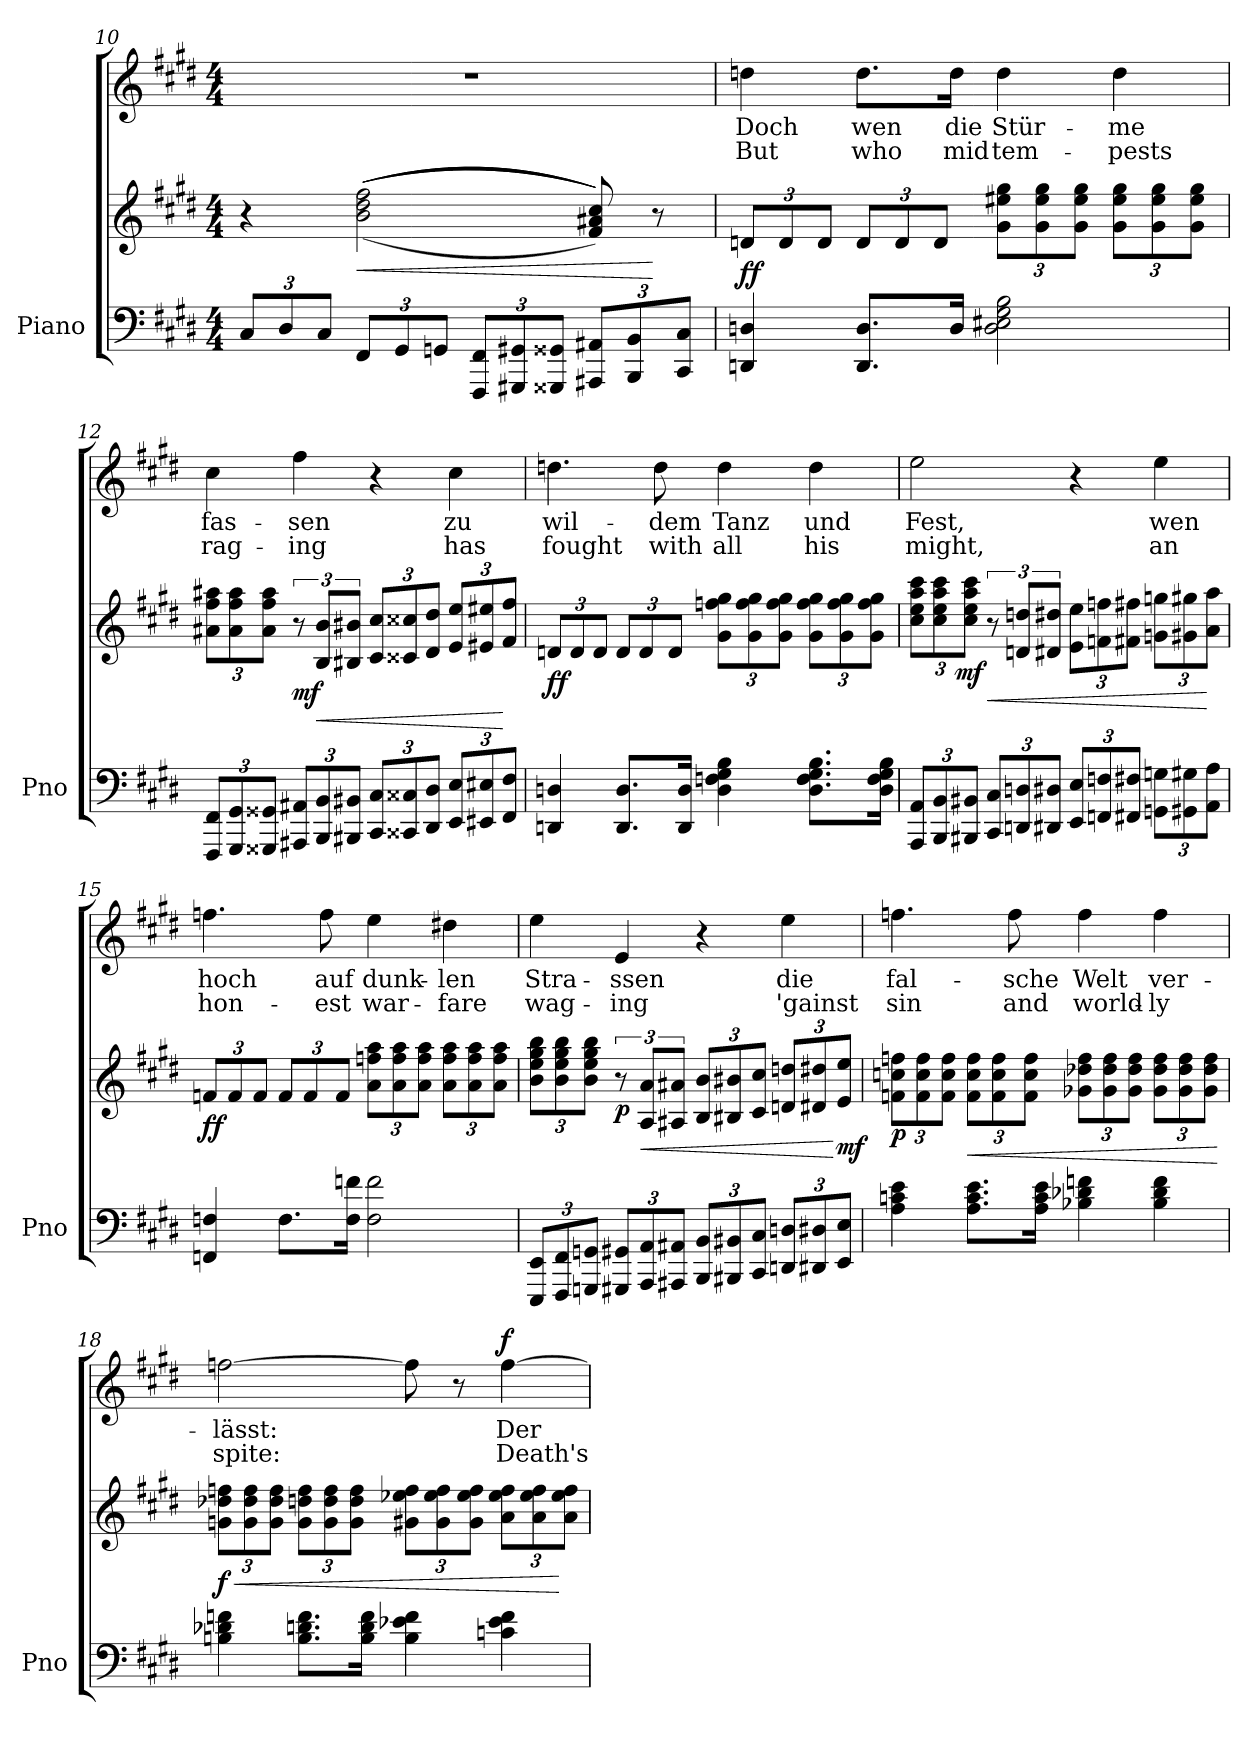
**kern	**kern	**dynam	**kern	**text	**text	**dynam
*part2	*part2	*part2	*part1	*part1	*part1	*part1
*staff3	*staff2	*staff2/3	*staff1	*staff1	*staff1	*staff1
*I"Piano	*	*	*	*	*	*
*I'Pno	*	*	*	*	*	*
*clefF4	*clefG2	*	*clefG2	*	*	*
*k[f#c#g#d#]	*k[f#c#g#d#]	*	*k[f#c#g#d#]	*	*	*
*M4/4	*M4/4	*	*M4/4	*	*	*
*Xbrackettup	*	*	*	*	*	*
=10	=10	=10	=10	=10	=10	=10
12C#/L	4r	.	1r	.	.	.
12D#/	.	.	.	.	.	.
12C#/J	.	.	.	.	.	.
!	!	!LO:HP:b	!	!	!	!
12FF#/L	(>(>(>(>(>2b\ 2dd#\ 2ff#\	<	.	.	.	.
12GG#/	.	.	.	.	.	.
12GGn/J	.	.	.	.	.	.
12FFF#/ 12FF#/L	.	.	.	.	.	.
12GGG#X/ 12GG#X/	.	.	.	.	.	.
12GGG##X/ 12GG##X/J	.	.	.	.	.	.
12AAA#X/ 12AA#X/L	8f#/ 8a#X/ 8cc#/)))))	.	.	.	.	.
12BBB/ 12BB/	.	.	.	.	.	.
.	8r	[	.	.	.	.
12CC#/ 12C#/J	.	.	.	.	.	.
=11	=11	=11	=11	=11	=11	=11
*	*Xbrackettup	*	*	*	*	*
!	!	!LO:DY:b	!	!LO:LY:b	!LO:LY:b	!
4DDn/ 4Dn/	12dn/L	ff	4ddn\	Doch	But	.
.	12d/	.	.	.	.	.
.	12d/J	.	.	.	.	.
!	!	!	!	!LO:LY:b	!LO:LY:b	!
8.DD/ 8.D/L	12d/L	.	8.dd\L	wen	who	.
.	12d/	.	.	.	.	.
.	12d/J	.	.	.	.	.
!	!	!	!	!LO:LY:b	!LO:LY:b	!
16D/Jk	.	.	16dd\Jk	die	mid	.
!	!	!	!	!LO:LY:b	!LO:LY:b	!
2D\ 2E#X\ 2G#\ 2B\	12g#\ 12ee#X\ 12gg#\L	.	4dd\	Stür-	tem-	.
.	12g#\ 12ee#\ 12gg#\	.	.	.	.	.
.	12g#\ 12ee#\ 12gg#\J	.	.	.	.	.
!	!	!	!	!LO:LY:b	!LO:LY:b	!
.	12g#\ 12ee#\ 12gg#\L	.	4dd\	-me	-pests	.
.	12g#\ 12ee#\ 12gg#\	.	.	.	.	.
.	12g#\ 12ee#\ 12gg#\J	.	.	.	.	.
!!LO:LB:g=z
=12	=12	=12	=12	=12	=12	=12
!	!	!	!	!LO:LY:b	!LO:LY:b	!
12FFF#/ 12FF#/L	12a#X\ 12ff#\ 12aa#X\L	.	4cc#\	fas-	rag-	.
12GGG#/ 12GG#/	12a#\ 12ff#\ 12aa#\	.	.	.	.	.
12GGG##X/ 12GG##X/J	12a#\ 12ff#\ 12aa#\J	.	.	.	.	.
*	*brackettup	*	*	*	*	*
!	!	!LO:DY:b	!	!LO:LY:b	!LO:LY:b	!
12AAA#X/ 12AA#X/L	12r	mf	4ff#\	-sen	-ing	.
!	!	!LO:HP:b	!	!	!	!
12BBB/ 12BB/	12B/ 12b/L	<	.	.	.	.
12BBB#X/ 12BB#X/J	12B#X/ 12b#X/J	.	.	.	.	.
*	*Xbrackettup	*	*	*	*	*
12CC#/ 12C#/L	12c#/ 12cc#/L	.	4r	.	.	.
12CC##X/ 12C##X/	12c##X/ 12cc##X/	.	.	.	.	.
12DD#/ 12D#/J	12d#/ 12dd#/J	.	.	.	.	.
!	!	!	!	!LO:LY:b	!LO:LY:b	!
12EE/ 12E/L	12e/ 12ee/L	.	4cc#\	zu	has	.
12EE#X/ 12E#X/	12e#X/ 12ee#X/	.	.	.	.	.
12FF#/ 12F#/J	12f#/ 12ff#/J	[	.	.	.	.
=13	=13	=13	=13	=13	=13	=13
!	!	!LO:DY:b	!	!LO:LY:b	!LO:LY:b	!
4DDn/ 4Dn/	12dn/L	ff	4.ddn\	wil-	fought	.
.	12d/	.	.	.	.	.
.	12d/J	.	.	.	.	.
8.DD/ 8.D/L	12d/L	.	.	.	.	.
.	12d/	.	.	.	.	.
!	!	!	!	!LO:LY:b	!LO:LY:b	!
.	.	.	8dd\	-dem	with	.
.	12d/J	.	.	.	.	.
16DD/ 16D/Jk	.	.	.	.	.	.
!	!	!	!	!LO:LY:b	!LO:LY:b	!
4D\ 4Fn\ 4G#\ 4B\	12g#\ 12ffn\ 12gg#\L	.	4dd\	Tanz	all	.
.	12g#\ 12ff\ 12gg#\	.	.	.	.	.
.	12g#\ 12ff\ 12gg#\J	.	.	.	.	.
!	!	!	!	!LO:LY:b	!LO:LY:b	!
8.D\ 8.F\ 8.G#\ 8.B\L	12g#\ 12ff\ 12gg#\L	.	4dd\	und	his	.
.	12g#\ 12ff\ 12gg#\	.	.	.	.	.
.	12g#\ 12ff\ 12gg#\J	.	.	.	.	.
16D\ 16F\ 16G#\ 16B\Jk	.	.	.	.	.	.
!!LO:LB:g=z
=14	=14	=14	=14	=14	=14	=14
!	!	!	!	!LO:LY:b	!LO:LY:b	!
12AAA/ 12AA/L	12cc#\ 12ee\ 12aa\ 12ccc#\L	.	2ee\	Fest,	might,	.
12BBB/ 12BB/	12cc#\ 12ee\ 12aa\ 12ccc#\	.	.	.	.	.
!	!	!LO:DY:b	!	!	!	!
12BBB#X/ 12BB#X/J	12cc#\ 12ee\ 12aa\ 12ccc#\J	mf	.	.	.	.
*	*brackettup	*	*	*	*	*
!	!	!LO:HP:b	!	!	!	!
12CC#/ 12C#/L	12r	<	.	.	.	.
12DDn/ 12Dn/	12dn/ 12ddn/L	.	.	.	.	.
12DD#X/ 12D#X/J	12d#X/ 12dd#X/J	.	.	.	.	.
*	*Xbrackettup	*	*	*	*	*
12EE/ 12E/L	12e\ 12ee\L	.	4r	.	.	.
12FFn/ 12Fn/	12fn\ 12ffn\	.	.	.	.	.
12FF#X/ 12F#X/J	12f#X\ 12ff#X\J	.	.	.	.	.
!	!	!	!	!LO:LY:b	!LO:LY:b	!
12GGn\ 12Gn\L	12gn\ 12ggn\L	.	4ee\	wen	an	.
12GG#X\ 12G#X\	12g#X\ 12gg#X\	.	.	.	.	.
12AA\ 12A\J	12a\ 12aa\J	[	.	.	.	.
=15	=15	=15	=15	=15	=15	=15
!	!	!LO:DY:b	!	!LO:LY:b	!LO:LY:b	!
4FFn/ 4Fn/	12fn/L	ff	4.ffn\	hoch	hon-	.
.	12f/	.	.	.	.	.
.	12f/J	.	.	.	.	.
8.F\L	12f/L	.	.	.	.	.
.	12f/	.	.	.	.	.
!	!	!	!	!LO:LY:b	!LO:LY:b	!
.	.	.	8ff\	auf	-est	.
.	12f/J	.	.	.	.	.
16F\ 16fn\Jk	.	.	.	.	.	.
!	!	!	!	!LO:LY:b	!LO:LY:b	!
2F\ 2f\	12a\ 12ffn\ 12aa\L	.	4ee\	dunk-	war-	.
.	12a\ 12ff\ 12aa\	.	.	.	.	.
.	12a\ 12ff\ 12aa\J	.	.	.	.	.
!	!	!	!	!LO:LY:b	!LO:LY:b	!
.	12a\ 12ff\ 12aa\L	.	4dd#X\	-len	-fare	.
.	12a\ 12ff\ 12aa\	.	.	.	.	.
.	12a\ 12ff\ 12aa\J	.	.	.	.	.
!!LO:LB:g=z
=16	=16	=16	=16	=16	=16	=16
!	!	!	!	!LO:LY:b	!LO:LY:b	!
12EEE/ 12EE/L	12b\ 12ee\ 12gg#\ 12bb\L	.	4ee\	Stra-	wag-	.
12FFF#/ 12FF#/	12b\ 12ee\ 12gg#\ 12bb\	.	.	.	.	.
12GGGn/ 12GGn/J	12b\ 12ee\ 12gg#\ 12bb\J	.	.	.	.	.
*	*brackettup	*	*	*	*	*
!	!	!LO:DY:b	!	!LO:LY:b	!LO:LY:b	!
12GGG#X/ 12GG#X/L	12r	p	4e/	-ssen	-ing	.
!	!	!LO:HP:b	!	!	!	!
12AAA/ 12AA/	12A/ 12a/L	<	.	.	.	.
12AAA#X/ 12AA#X/J	12A#X/ 12a#X/J	.	.	.	.	.
*	*Xbrackettup	*	*	*	*	*
12BBB/ 12BB/L	12B/ 12b/L	.	4r	.	.	.
12BBB#X/ 12BB#X/	12B#X/ 12b#X/	.	.	.	.	.
12CC#/ 12C#/J	12c#/ 12cc#/J	.	.	.	.	.
!	!	!	!	!LO:LY:b	!LO:LY:b	!
12DDn/ 12Dn/L	12dn/ 12ddn/L	.	4ee\	die	'gainst	.
12DD#X/ 12D#X/	12d#X/ 12dd#X/	.	.	.	.	.
!	!	!LO:DY:n=1:b	!	!	!	!
12EE/ 12E/J	12e/ 12ee/J	[ mf	.	.	.	.
=17	=17	=17	=17	=17	=17	=17
!	!	!LO:DY:b	!	!LO:LY:b	!LO:LY:b	!
4A\ 4cn\ 4e\	12fn\ 12ccn\ 12ffn\L	p	4.ffn\	fal-	sin	.
.	12f\ 12cc\ 12ff\	.	.	.	.	.
.	12f\ 12cc\ 12ff\J	.	.	.	.	.
!	!	!LO:HP:b	!	!	!	!
8.A\ 8.c\ 8.e\L	12f\ 12cc\ 12ff\L	<	.	.	.	.
.	12f\ 12cc\ 12ff\	.	.	.	.	.
!	!	!	!	!LO:LY:b	!LO:LY:b	!
.	.	.	8ff\	-sche	and	.
.	12f\ 12cc\ 12ff\J	.	.	.	.	.
16A\ 16c\ 16e\Jk	.	.	.	.	.	.
!	!	!	!	!LO:LY:b	!LO:LY:b	!
4B-X\ 4d-X\ 4fn\	12g-X\ 12dd-X\ 12ff\L	.	4ff\	Welt	world-	.
.	12g-\ 12dd-\ 12ff\	.	.	.	.	.
.	12g-\ 12dd-\ 12ff\J	.	.	.	.	.
!	!	!	!	!LO:LY:b	!LO:LY:b	!
4B-\ 4d-\ 4f\	12g-\ 12dd-\ 12ff\L	.	4ff\	ver-	-ly	.
.	12g-\ 12dd-\ 12ff\	.	.	.	.	.
.	12g-\ 12dd-\ 12ff\J	.	.	.	.	.
.	.	[	.	.	.	.
!!LO:PB:g=z
=18	=18	=18	=18	=18	=18	=18
!	!	!LO:HP:b	!	!LO:LY:b	!LO:LY:b	!
!	!	!LO:DY:n=1:b	!	!	!	!
4Bn\ 4d-X\ 4fn\	12gn\ 12dd-X\ 12ffn\L	< f	[2ffn\	-lässt:	spite:	.
.	12g\ 12dd-\ 12ff\	.	.	.	.	.
.	12g\ 12dd-\ 12ff\J	.	.	.	.	.
8.B\ 8.dn\ 8.f\L	12g\ 12ddn\ 12ff\L	.	.	.	.	.
.	12g\ 12dd\ 12ff\	.	.	.	.	.
.	12g\ 12dd\ 12ff\J	.	.	.	.	.
16B\ 16d\ 16f\Jk	.	.	.	.	.	.
4B\ 4e-X\ 4f\	12g#X\ 12ee-X\ 12ff\L	.	8ff\]	.	.	.
.	12g#\ 12ee-\ 12ff\	.	.	.	.	.
.	.	.	8r	.	.	.
.	12g#\ 12ee-\ 12ff\J	.	.	.	.	.
!	!	!	!	!LO:LY:b	!LO:LY:b	!LO:DY:a
4cn\ 4e-\ 4f\	12a\ 12ee-\ 12ff\L	.	[4ff\	Der	Death's	f
.	12a\ 12ee-\ 12ff\	.	.	.	.	.
.	12a\ 12ee-\ 12ff\J	[	.	.	.	.
=	=	=	=	=	=	=
*-	*-	*-	*-	*-	*-	*-
